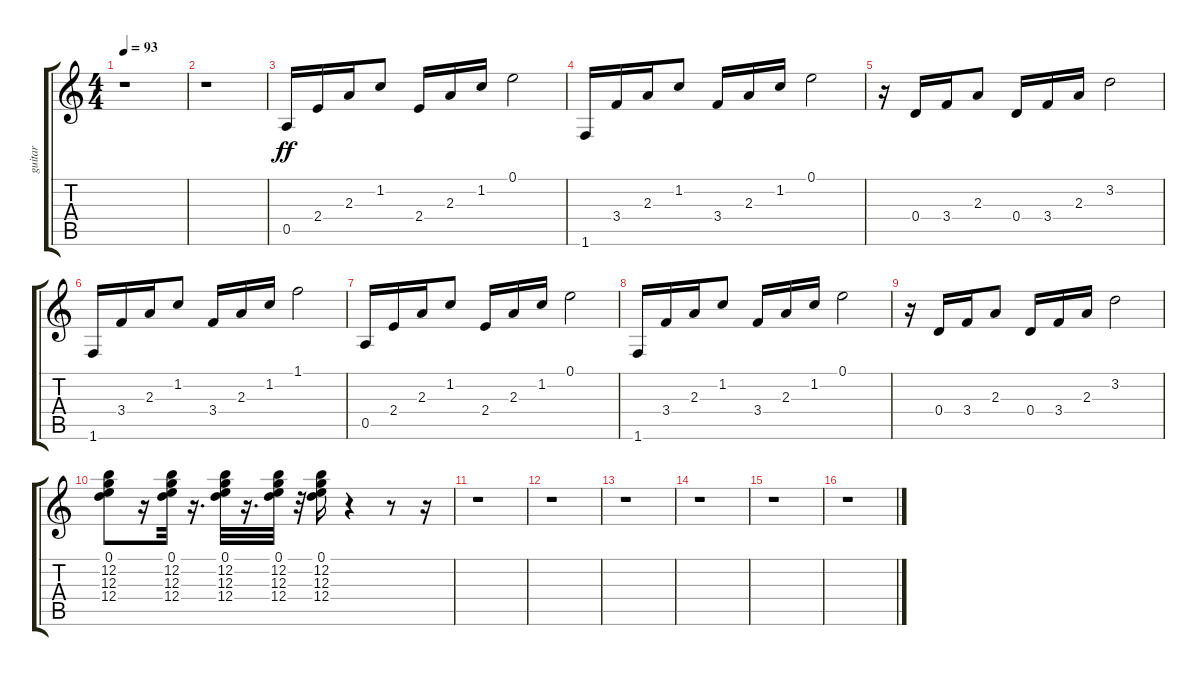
\track ("guitar" "guitar") {instrument acousticguitarsteel}
\staff {score tabs}
\tuning (E4 B3 G3 D3 A2 E2) {hide}
\ts (4 4)
\tempo 93
\clef g2
\ks c
r.1{dy ff} |
r.1 |
0.5.16 2.4.16 2.3.16 1.2.8 2.4.16 2.3.16 1.2.16 0.1.2 |
1.6.16 3.4.16 2.3.16 1.2.8 3.4.16 2.3.16 1.2.16 0.1.2 |
r.16 0.4.16 3.4.16 2.3.8 0.4.16 3.4.16 2.3.16 3.2.2 |
1.6.16 3.4.16 2.3.16 1.2.8 3.4.16 2.3.16 1.2.16 1.1.2 |
0.5.16 2.4.16 2.3.16 1.2.8 2.4.16 2.3.16 1.2.16 0.1.2 |
1.6.16 3.4.16 2.3.16 1.2.8 3.4.16 2.3.16 1.2.16 0.1.2 |
r.16 0.4.16 3.4.16 2.3.8 0.4.16 3.4.16 2.3.16 3.2.2 |
(0.1 12.2 12.3 12.4).8 r.16 (0.1 12.2 12.3 12.4).32 r.16{d} (0.1 12.2 12.3 12.4).32 r.16{d} (0.1 12.2 12.3 12.4).32 r.32 (0.1 12.2 12.3 12.4).16 r.4 r.8 r.16 |
r.1 |
r.1 |
r.1 |
r.1 |
r.1 |
r.1
